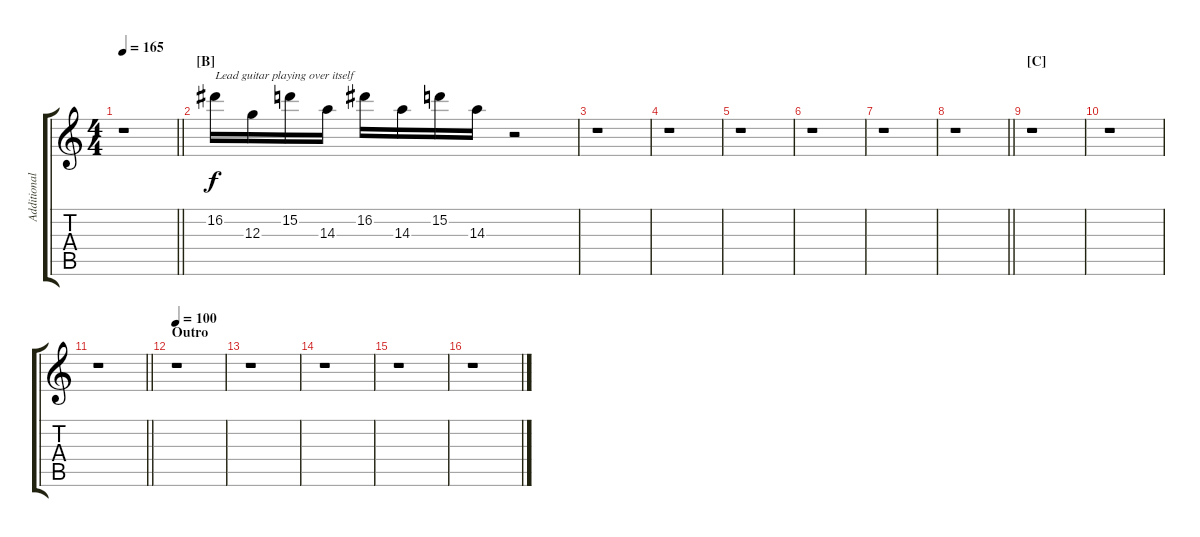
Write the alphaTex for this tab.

\track ("Additional Guitar" "Additional") {instrument overdrivenguitar}
\staff {score tabs}
\tuning (E4 B3 G3 D3 A2 E2) {hide}
\ts (4 4)
\tempo 165
\clef g2
\barLineRight lightlight
\ks c
r.1{dy f} |
\section ("" "[B]")
16.2.16{txt "Lead guitar playing over itself"} 12.3.16 15.2.16 14.3.16 16.2.16 14.3.16 15.2.16 14.3.16 r.2 |
r.1 |
r.1 |
r.1 |
r.1 |
r.1 |
\barLineRight lightlight
r.1 |
\section ("" "[C]")
r.1 |
r.1 |
\barLineRight lightlight
r.1 |
\section ("" "Outro")
\tempo 100
r.1 |
r.1 |
r.1 |
r.1 |
r.1
